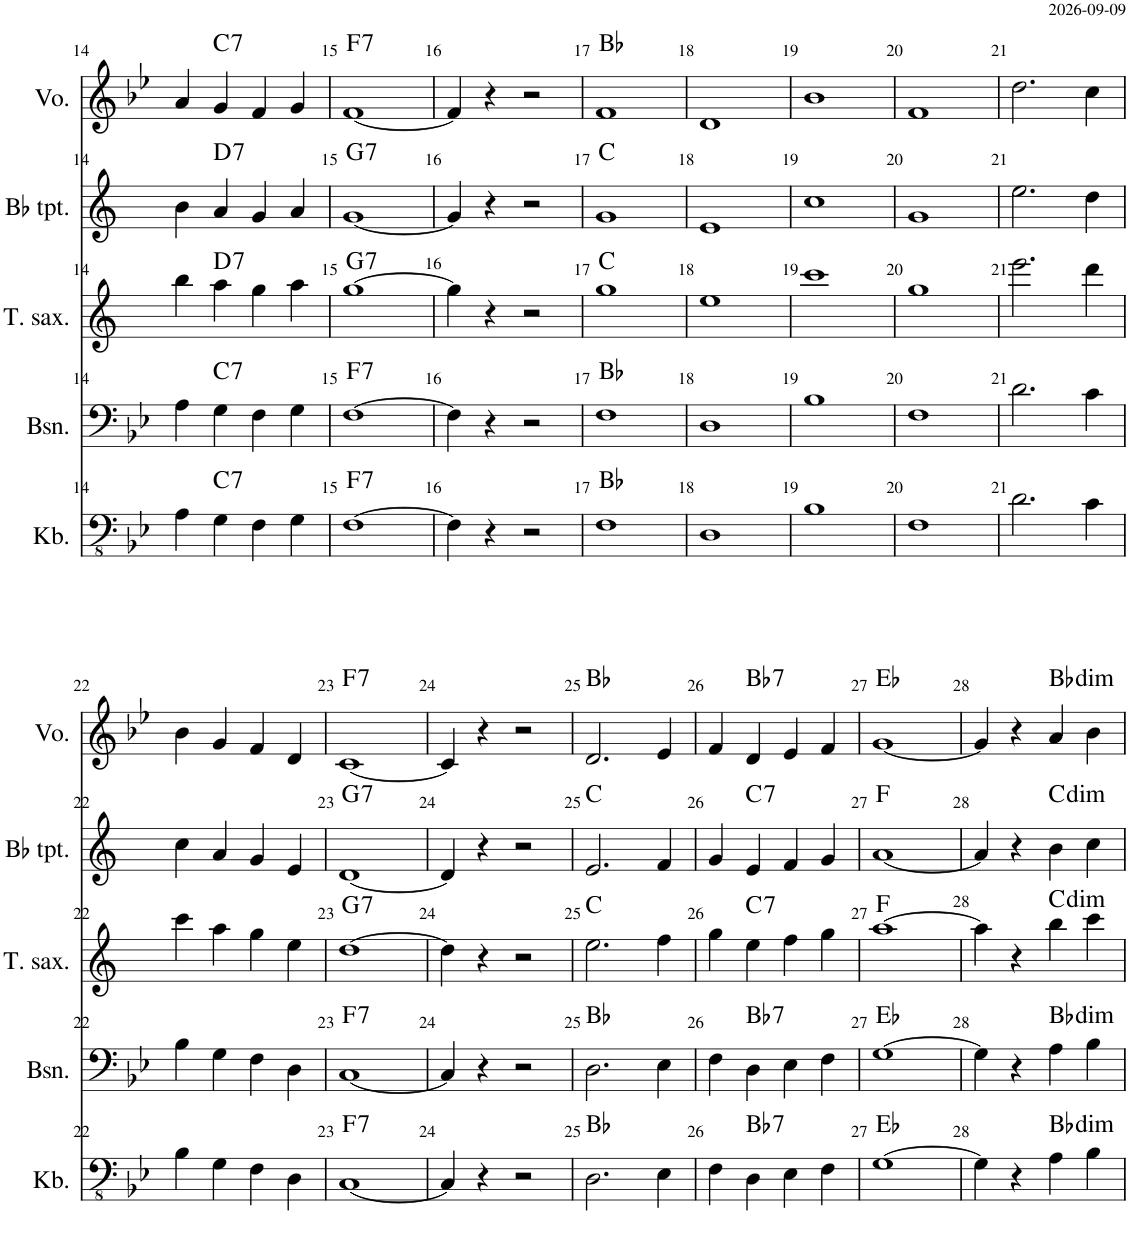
**kern	**harte	**kern	**harte	**kern	**harte	**kern	**harte	**kern	**harte
*part5	*part5	*part4	*part4	*part3	*part3	*part2	*part2	*part1	*part1
*staff5	*	*staff4	*	*staff3	*	*staff2	*	*staff1	*
*I"Kontrabas	*	*I"Basun	*	*I"Tenor saxofon	*	*I"Trompet i Bb	*	*I"Stemme	*
*I'Kb.	*	*I'Bsn.	*	*I'T. sax.	*	*	*	*	*
!!LO:PB:g=z
*clefFv4	*	*clefF4	*	*clefG2	*	*clefG2	*	*clefG2	*
*Trd7c12	*	*	*	*Trd8c14	*	*Trd1c2	*	*	*
*k[b-e-]	*	*k[b-e-]	*	*k[]	*	*k[]	*	*k[b-e-]	*
*M4/4	*	*M4/4	*	*M4/4	*	*M4/4	*	*M4/4	*
=14	=14	=14	=14	=14	=14	=14	=14	=14	=14
4AA\	.	4A\	.	4bb\	.	4b\	.	4a/	.
!	!LO:H:kt=7	!	!LO:H:kt=7	!	!LO:H:kt=7	!	!LO:H:kt=7	!	!LO:H:kt=7
4GG\	C:7	4G\	C:7	4aa\	D:7	4a/	D:7	4g/	C:7
4FF\	.	4F\	.	4gg\	.	4g/	.	4f/	.
4GG\	.	4G\	.	4aa\	.	4a/	.	4g/	.
=15	=15	=15	=15	=15	=15	=15	=15	=15	=15
!	!LO:H:kt=7	!	!LO:H:kt=7	!	!LO:H:kt=7	!	!LO:H:kt=7	!	!LO:H:kt=7
[1FF	F:7	[1F	F:7	[1gg	G:7	[1g	G:7	[1f	F:7
=16	=16	=16	=16	=16	=16	=16	=16	=16	=16
4FF\]	.	4F\]	.	4gg\]	.	4g/]	.	4f/]	.
4r	.	4r	.	4r	.	4r	.	4r	.
2r	.	2r	.	2r	.	2r	.	2r	.
=17	=17	=17	=17	=17	=17	=17	=17	=17	=17
1FF	Bb:maj	1F	Bb:maj	1gg	C:maj	1g	C:maj	1f	Bb:maj
=18	=18	=18	=18	=18	=18	=18	=18	=18	=18
1DD	.	1D	.	1ee	.	1e	.	1d	.
=19	=19	=19	=19	=19	=19	=19	=19	=19	=19
1BB-	.	1B-	.	1ccc	.	1cc	.	1b-	.
=20	=20	=20	=20	=20	=20	=20	=20	=20	=20
1FF	.	1F	.	1gg	.	1g	.	1f	.
=21	=21	=21	=21	=21	=21	=21	=21	=21	=21
2.D\	.	2.d\	.	2.eee\	.	2.ee\	.	2.dd\	.
4C\	.	4c\	.	4ddd\	.	4dd\	.	4cc\	.
!!LO:LB:g=z
=22	=22	=22	=22	=22	=22	=22	=22	=22	=22
4BB-\	.	4B-\	.	4ccc\	.	4cc\	.	4b-\	.
4GG\	.	4G\	.	4aa\	.	4a/	.	4g/	.
4FF\	.	4F\	.	4gg\	.	4g/	.	4f/	.
4DD\	.	4D\	.	4ee\	.	4e/	.	4d/	.
=23	=23	=23	=23	=23	=23	=23	=23	=23	=23
!	!LO:H:kt=7	!	!LO:H:kt=7	!	!LO:H:kt=7	!	!LO:H:kt=7	!	!LO:H:kt=7
[1CC	F:7	[1C	F:7	[1dd	G:7	[1d	G:7	[1c	F:7
=24	=24	=24	=24	=24	=24	=24	=24	=24	=24
4CC/]	.	4C/]	.	4dd\]	.	4d/]	.	4c/]	.
4r	.	4r	.	4r	.	4r	.	4r	.
2r	.	2r	.	2r	.	2r	.	2r	.
=25	=25	=25	=25	=25	=25	=25	=25	=25	=25
2.DD\	Bb:maj	2.D\	Bb:maj	2.ee\	C:maj	2.e/	C:maj	2.d/	Bb:maj
4EE-\	.	4E-\	.	4ff\	.	4f/	.	4e-/	.
=26	=26	=26	=26	=26	=26	=26	=26	=26	=26
4FF\	.	4F\	.	4gg\	.	4g/	.	4f/	.
!	!LO:H:kt=7	!	!LO:H:kt=7	!	!LO:H:kt=7	!	!LO:H:kt=7	!	!LO:H:kt=7
4DD\	Bb:7	4D\	Bb:7	4ee\	C:7	4e/	C:7	4d/	Bb:7
4EE-\	.	4E-\	.	4ff\	.	4f/	.	4e-/	.
4FF\	.	4F\	.	4gg\	.	4g/	.	4f/	.
=27	=27	=27	=27	=27	=27	=27	=27	=27	=27
[1GG	Eb:maj	[1G	Eb:maj	[1aa	F:maj	[1a	F:maj	[1g	Eb:maj
=28	=28	=28	=28	=28	=28	=28	=28	=28	=28
4GG\]	.	4G\]	.	4aa\]	.	4a/]	.	4g/]	.
4r	.	4r	.	4r	.	4r	.	4r	.
!	!LO:H:kt=dim	!	!LO:H:kt=dim	!	!LO:H:kt=dim	!	!LO:H:kt=dim	!	!LO:H:kt=dim
4AA\	Bb:dim	4A\	Bb:dim	4bb\	C:dim	4b\	C:dim	4a/	Bb:dim
4BB-\	.	4B-\	.	4ccc\	.	4cc\	.	4b-\	.
=	=	=	=	=	=	=	=	=	=
*-	*-	*-	*-	*-	*-	*-	*-	*-	*-
